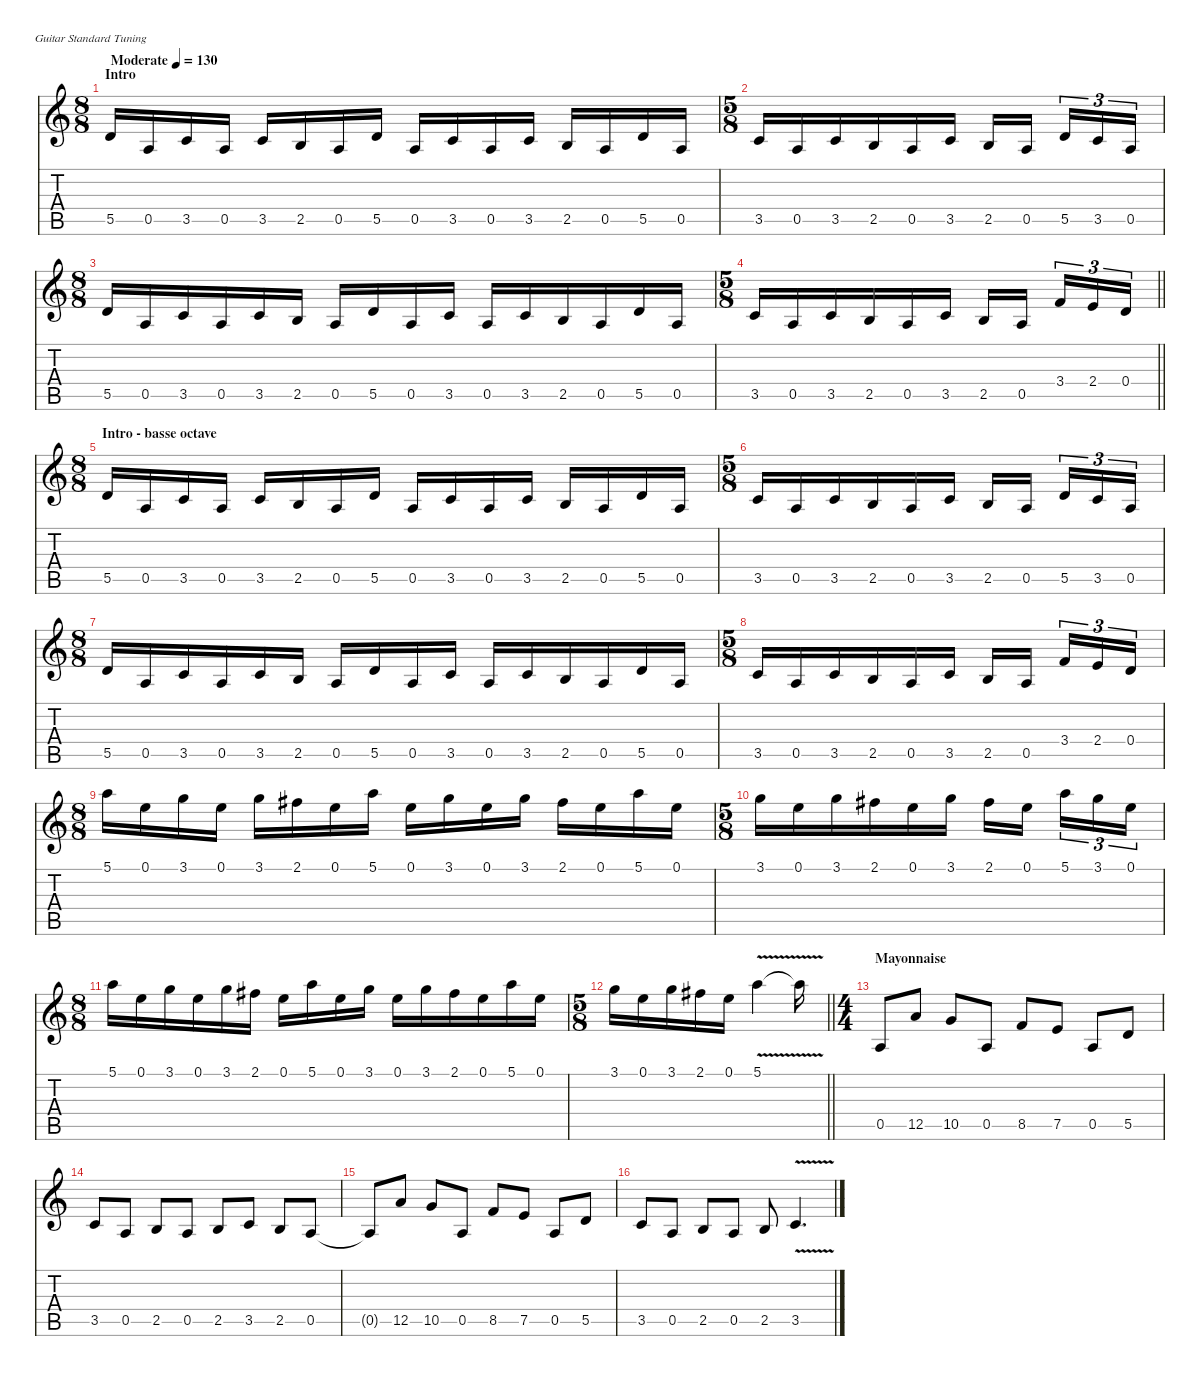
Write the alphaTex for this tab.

\defaultSystemsLayout 4
\hideDynamics
\bracketExtendMode nobrackets
\track ("Sylvain" " ") {mute instrument distortionguitar}
\staff {score tabs}
\tuning (E4 B3 G3 D3 A2 E2)
\ts (8 8)
\beaming (8 2 2 2 2)
\section ("" "Intro")
\tempo (130 "Moderate")
\clef g2
\ks c
5.5.16{dy f instrument distortionguitar beam Up} 0.5.16{beam Up} 3.5.16{beam Up} 0.5.16{beam Up} 3.5.16{beam Up} 2.5.16{beam Up} 0.5.16{beam Up} 5.5.16{beam Up} 0.5.16{beam Up} 3.5.16{beam Up} 0.5.16{beam Up} 3.5.16{beam Up} 2.5.16{beam Up} 0.5.16{beam Up} 5.5.16{beam Up} 0.5.16{beam Up} |
\ts (5 8)
\beaming (8 3 2)
3.5.16{beam Up} 0.5.16{beam Up} 3.5.16{beam Up} 2.5.16{beam Up} 0.5.16{beam Up} 3.5.16{beam Up} 2.5.16{beam Up} 0.5.16{beam Up} 5.5.16{tu (3 2) beam Up} 3.5.16{tu (3 2) beam Up} 0.5.16{tu (3 2) beam Up} |
\ts (8 8)
\beaming (8 3 2 3)
5.5.16{beam Up} 0.5.16{beam Up} 3.5.16{beam Up} 0.5.16{beam Up} 3.5.16{beam Up} 2.5.16{beam Up} 0.5.16{beam Up} 5.5.16{beam Up} 0.5.16{beam Up} 3.5.16{beam Up} 0.5.16{beam Up} 3.5.16{beam Up} 2.5.16{beam Up} 0.5.16{beam Up} 5.5.16{beam Up} 0.5.16{beam Up} |
\ts (5 8)
\beaming (8 3 2)
\barLineRight lightlight
3.5.16{beam Up} 0.5.16{beam Up} 3.5.16{beam Up} 2.5.16{beam Up} 0.5.16{beam Up} 3.5.16{beam Up} 2.5.16{beam Up} 0.5.16{beam Up} 3.4.16{tu (3 2) beam Up} 2.4.16{tu (3 2) beam Up} 0.4.16{tu (3 2) beam Up} |
\ts (8 8)
\beaming (8 2 2 2 2)
\section ("" "Intro - basse octave")
5.5.16{beam Up} 0.5.16{beam Up} 3.5.16{beam Up} 0.5.16{beam Up} 3.5.16{beam Up} 2.5.16{beam Up} 0.5.16{beam Up} 5.5.16{beam Up} 0.5.16{beam Up} 3.5.16{beam Up} 0.5.16{beam Up} 3.5.16{beam Up} 2.5.16{beam Up} 0.5.16{beam Up} 5.5.16{beam Up} 0.5.16{beam Up} |
\ts (5 8)
\beaming (8 3 2)
3.5.16{beam Up} 0.5.16{beam Up} 3.5.16{beam Up} 2.5.16{beam Up} 0.5.16{beam Up} 3.5.16{beam Up} 2.5.16{beam Up} 0.5.16{beam Up} 5.5.16{tu (3 2) beam Up} 3.5.16{tu (3 2) beam Up} 0.5.16{tu (3 2) beam Up} |
\ts (8 8)
\beaming (8 3 2 3)
5.5.16{beam Up} 0.5.16{beam Up} 3.5.16{beam Up} 0.5.16{beam Up} 3.5.16{beam Up} 2.5.16{beam Up} 0.5.16{beam Up} 5.5.16{beam Up} 0.5.16{beam Up} 3.5.16{beam Up} 0.5.16{beam Up} 3.5.16{beam Up} 2.5.16{beam Up} 0.5.16{beam Up} 5.5.16{beam Up} 0.5.16{beam Up} |
\ts (5 8)
\beaming (8 3 2)
3.5.16{beam Up} 0.5.16{beam Up} 3.5.16{beam Up} 2.5.16{beam Up} 0.5.16{beam Up} 3.5.16{beam Up} 2.5.16{beam Up} 0.5.16{beam Up} 3.4.16{tu (3 2) beam Up} 2.4.16{tu (3 2) beam Up} 0.4.16{tu (3 2) beam Up} |
\ts (8 8)
\beaming (8 2 2 2 2)
5.1.16{beam Down} 0.1.16{beam Down} 3.1.16{beam Down} 0.1.16{beam Down} 3.1.16{beam Down} 2.1{acc #}.16{beam Down} 0.1.16{beam Down} 5.1.16{beam Down} 0.1.16{beam Down} 3.1.16{beam Down} 0.1.16{beam Down} 3.1.16{beam Down} 2.1{acc #}.16{beam Down} 0.1.16{beam Down} 5.1.16{beam Down} 0.1.16{beam Down} |
\ts (5 8)
\beaming (8 3 2)
3.1.16{beam Down} 0.1.16{beam Down} 3.1.16{beam Down} 2.1{acc #}.16{beam Down} 0.1.16{beam Down} 3.1.16{beam Down} 2.1{acc #}.16{beam Down} 0.1.16{beam Down} 5.1.16{tu (3 2) beam Down} 3.1.16{tu (3 2) beam Down} 0.1.16{tu (3 2) beam Down} |
\ts (8 8)
\beaming (8 3 2 3)
5.1.16{beam Down} 0.1.16{beam Down} 3.1.16{beam Down} 0.1.16{beam Down} 3.1.16{beam Down} 2.1{acc #}.16{beam Down} 0.1.16{beam Down} 5.1.16{beam Down} 0.1.16{beam Down} 3.1.16{beam Down} 0.1.16{beam Down} 3.1.16{beam Down} 2.1{acc #}.16{beam Down} 0.1.16{beam Down} 5.1.16{beam Down} 0.1.16{beam Down} |
\ts (5 8)
\beaming (8 3 2)
\barLineRight lightlight
3.1.16{beam Down} 0.1.16{beam Down} 3.1.16{beam Down} 2.1{acc #}.16{beam Down} 0.1.16{beam Down} 5.1{v}.4{beam Down} 5.1{v t}.16{beam Down} |
\ts (4 4)
\beaming (8 2 2 2 2)
\section ("" "Mayonnaise")
0.5.8{beam Up} 12.5.8{beam Up} 10.5.8{beam Up} 0.5.8{beam Up} 8.5.8{beam Up} 7.5.8{beam Up} 0.5.8{beam Up} 5.5.8{beam Up} |
3.5.8{beam Up} 0.5.8{beam Up} 2.5.8{beam Up} 0.5.8{beam Up} 2.5.8{beam Up} 3.5.8{beam Up} 2.5.8{beam Up} 0.5.8{beam Up} |
0.5{t}.8{beam Up} 12.5.8{beam Up} 10.5.8{beam Up} 0.5.8{beam Up} 8.5.8{beam Up} 7.5.8{beam Up} 0.5.8{beam Up} 5.5.8{beam Up} |
3.5.8{beam Up} 0.5.8{beam Up} 2.5.8{beam Up} 0.5.8{beam Up} 2.5.8{beam Up} 3.5{v}.4{d beam Up}
